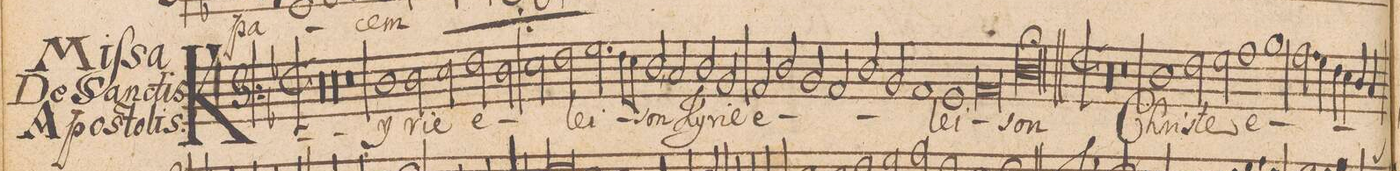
**kern	**text
*I"BASSVS.	*
*clefF3	*
*k[b-]	*
*met(C|)	*
*M2/1	*
00r	.
=2-	=2-
=3-	=3-
00r	.
=4-	=4-
=5-	=5-
0r	.
=6-	=6-
*2\right	*
1F	Ky-
2F\	-ri-
2G\	-e
=7-	=7-
2A\	e-
2F\	.
2G\	.
2A\	-lei-
=8-	=8-
2.B-\	.
8A\L	.
8G\J	.
2F,</	-son
2E/	Ky-
=9-	=9-
2F/	-ri-
2D/	-e
2C/	e-
2F/	.
=10-	=10-
2D/	.
2C/	.
2F/	.
2D/	.
=11-	=11-
1C	.
1BB-	lei-
=12-	=12-
0C	.
=13-	=13-
0Fl;	-son
=14||	=14||
*M2/1	*
*met(C|)	*
00r	.
=15-	=15-
=16-	=16-
0r	.
=17-	=17-
1F	Chri-
2A\	.
2B-\	.
=18-	=18-
1c	-ste
1d	e-
=19-	=19-
2.c\	.
4B-\	.
4A\	.
4G\	.
4F/	.
4E/	.
=20-	=20-
*-	*-
